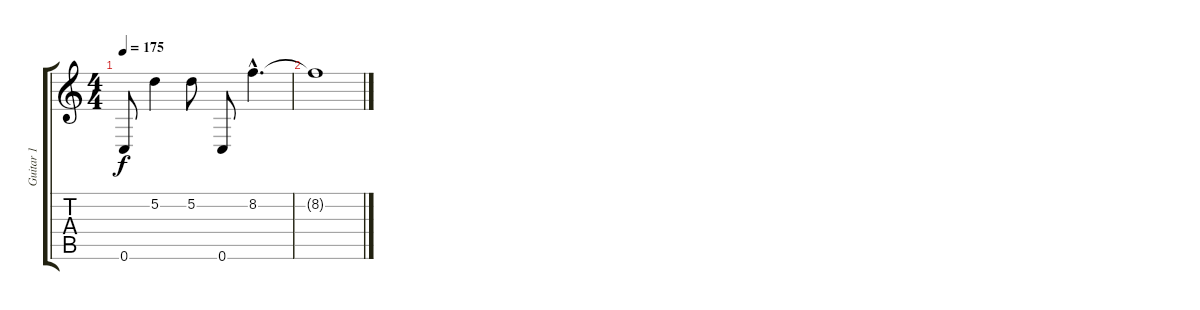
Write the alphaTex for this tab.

\track ("Guitar 1" "Guitar 1") {instrument distortionguitar}
\staff {score tabs}
\tuning (D4 A3 F3 C3 G2 C2) {hide}
\ts (4 4)
\tempo 175
\clef g2
\ks c
0.6.8{dy f} 5.2.4 5.2.8 0.6.8 8.2{hac}.4{d} |
8.2{t}.1
